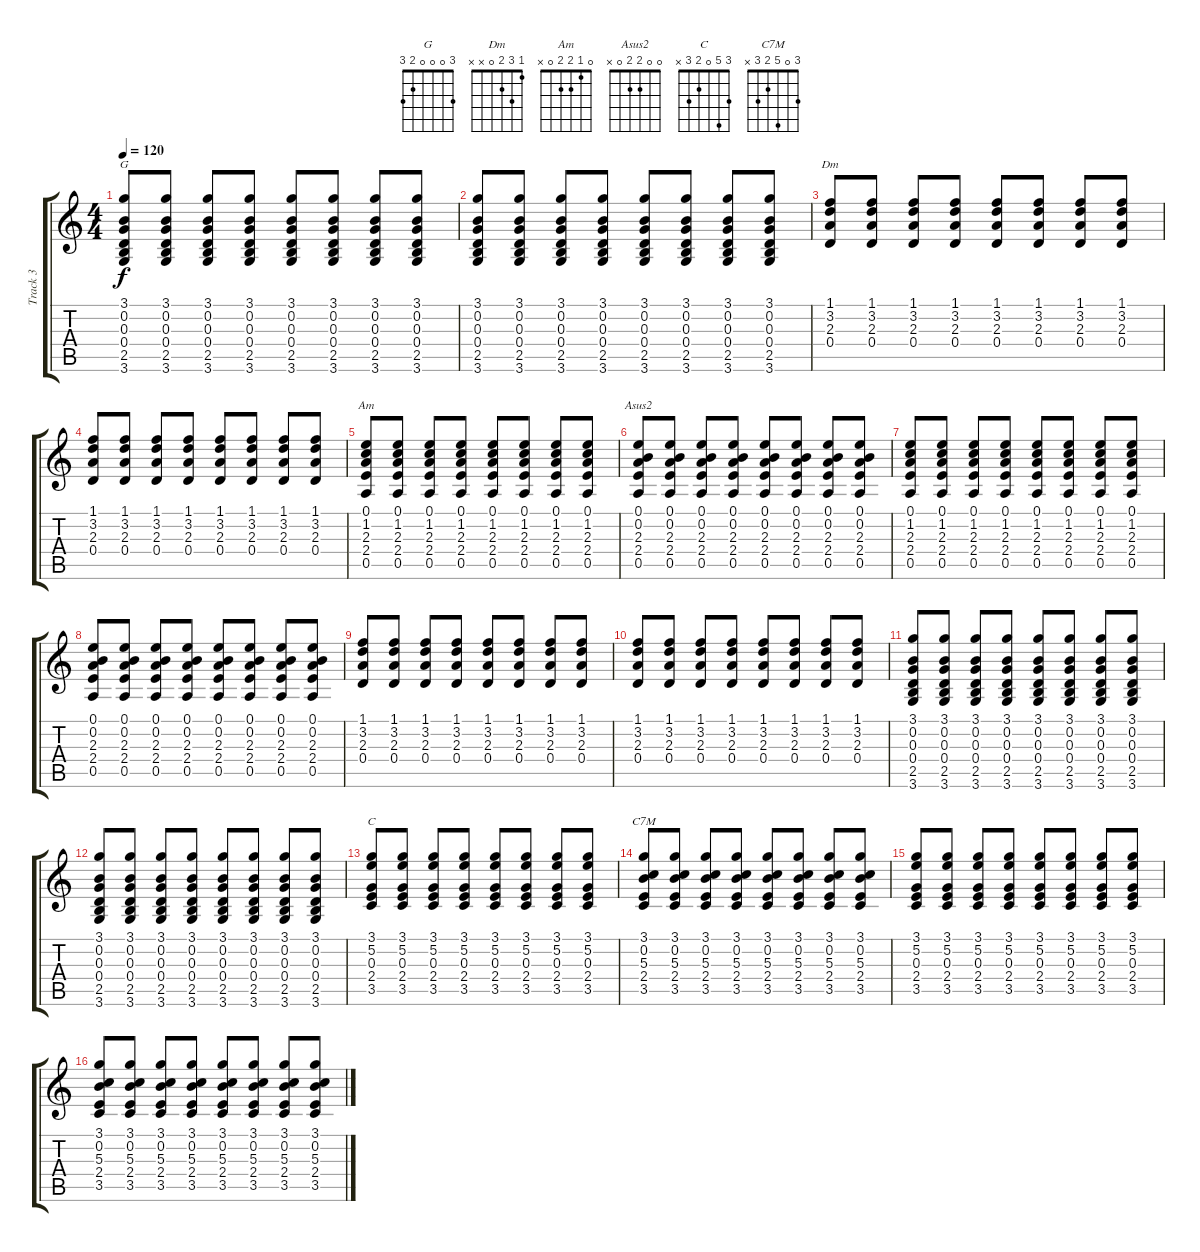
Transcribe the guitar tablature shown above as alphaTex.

\track ("Track 3" "Track 3") {instrument acousticguitarsteel}
\staff {score tabs}
\tuning (E4 B3 G3 D3 A2 E2) {hide}
\chord ("G" 3 0 0 0 2 3)
\chord ("Dm" 1 3 2 0 x x)
\chord ("Am" 0 1 2 2 0 x)
\chord ("Asus2" 0 0 2 2 0 x)
\chord ("C" 3 5 0 2 3 x)
\chord ("C7M" 3 0 5 2 3 x)
\ts (4 4)
\tempo 120
\clef g2
\ks c
(3.1 0.2 0.3 0.4 2.5 3.6).8{ch "G" dy f} (3.1 0.2 0.3 0.4 2.5 3.6).8 (3.1 0.2 0.3 0.4 2.5 3.6).8 (3.1 0.2 0.3 0.4 2.5 3.6).8 (3.1 0.2 0.3 0.4 2.5 3.6).8 (3.1 0.2 0.3 0.4 2.5 3.6).8 (3.1 0.2 0.3 0.4 2.5 3.6).8 (3.1 0.2 0.3 0.4 2.5 3.6).8 |
(3.1 0.2 0.3 0.4 2.5 3.6).8 (3.1 0.2 0.3 0.4 2.5 3.6).8 (3.1 0.2 0.3 0.4 2.5 3.6).8 (3.1 0.2 0.3 0.4 2.5 3.6).8 (3.1 0.2 0.3 0.4 2.5 3.6).8 (3.1 0.2 0.3 0.4 2.5 3.6).8 (3.1 0.2 0.3 0.4 2.5 3.6).8 (3.1 0.2 0.3 0.4 2.5 3.6).8 |
(1.1 3.2 2.3 0.4).8{ch "Dm"} (1.1 3.2 2.3 0.4).8 (1.1 3.2 2.3 0.4).8 (1.1 3.2 2.3 0.4).8 (1.1 3.2 2.3 0.4).8 (1.1 3.2 2.3 0.4).8 (1.1 3.2 2.3 0.4).8 (1.1 3.2 2.3 0.4).8 |
(1.1 3.2 2.3 0.4).8 (1.1 3.2 2.3 0.4).8 (1.1 3.2 2.3 0.4).8 (1.1 3.2 2.3 0.4).8 (1.1 3.2 2.3 0.4).8 (1.1 3.2 2.3 0.4).8 (1.1 3.2 2.3 0.4).8 (1.1 3.2 2.3 0.4).8 |
(0.1 1.2 2.3 2.4 0.5).8{ch "Am"} (0.1 1.2 2.3 2.4 0.5).8 (0.1 1.2 2.3 2.4 0.5).8 (0.1 1.2 2.3 2.4 0.5).8 (0.1 1.2 2.3 2.4 0.5).8 (0.1 1.2 2.3 2.4 0.5).8 (0.1 1.2 2.3 2.4 0.5).8 (0.1 1.2 2.3 2.4 0.5).8 |
(0.1 0.2 2.3 2.4 0.5).8{ch "Asus2"} (0.1 0.2 2.3 2.4 0.5).8 (0.1 0.2 2.3 2.4 0.5).8 (0.1 0.2 2.3 2.4 0.5).8 (0.1 0.2 2.3 2.4 0.5).8 (0.1 0.2 2.3 2.4 0.5).8 (0.1 0.2 2.3 2.4 0.5).8 (0.1 0.2 2.3 2.4 0.5).8 |
(0.1 1.2 2.3 2.4 0.5).8 (0.1 1.2 2.3 2.4 0.5).8 (0.1 1.2 2.3 2.4 0.5).8 (0.1 1.2 2.3 2.4 0.5).8 (0.1 1.2 2.3 2.4 0.5).8 (0.1 1.2 2.3 2.4 0.5).8 (0.1 1.2 2.3 2.4 0.5).8 (0.1 1.2 2.3 2.4 0.5).8 |
(0.1 0.2 2.3 2.4 0.5).8 (0.1 0.2 2.3 2.4 0.5).8 (0.1 0.2 2.3 2.4 0.5).8 (0.1 0.2 2.3 2.4 0.5).8 (0.1 0.2 2.3 2.4 0.5).8 (0.1 0.2 2.3 2.4 0.5).8 (0.1 0.2 2.3 2.4 0.5).8 (0.1 0.2 2.3 2.4 0.5).8 |
(1.1 3.2 2.3 0.4).8 (1.1 3.2 2.3 0.4).8 (1.1 3.2 2.3 0.4).8 (1.1 3.2 2.3 0.4).8 (1.1 3.2 2.3 0.4).8 (1.1 3.2 2.3 0.4).8 (1.1 3.2 2.3 0.4).8 (1.1 3.2 2.3 0.4).8 |
(1.1 3.2 2.3 0.4).8 (1.1 3.2 2.3 0.4).8 (1.1 3.2 2.3 0.4).8 (1.1 3.2 2.3 0.4).8 (1.1 3.2 2.3 0.4).8 (1.1 3.2 2.3 0.4).8 (1.1 3.2 2.3 0.4).8 (1.1 3.2 2.3 0.4).8 |
(3.1 0.2 0.3 0.4 2.5 3.6).8 (3.1 0.2 0.3 0.4 2.5 3.6).8 (3.1 0.2 0.3 0.4 2.5 3.6).8 (3.1 0.2 0.3 0.4 2.5 3.6).8 (3.1 0.2 0.3 0.4 2.5 3.6).8 (3.1 0.2 0.3 0.4 2.5 3.6).8 (3.1 0.2 0.3 0.4 2.5 3.6).8 (3.1 0.2 0.3 0.4 2.5 3.6).8 |
(3.1 0.2 0.3 0.4 2.5 3.6).8 (3.1 0.2 0.3 0.4 2.5 3.6).8 (3.1 0.2 0.3 0.4 2.5 3.6).8 (3.1 0.2 0.3 0.4 2.5 3.6).8 (3.1 0.2 0.3 0.4 2.5 3.6).8 (3.1 0.2 0.3 0.4 2.5 3.6).8 (3.1 0.2 0.3 0.4 2.5 3.6).8 (3.1 0.2 0.3 0.4 2.5 3.6).8 |
(3.1 5.2 0.3 2.4 3.5).8{ch "C"} (3.1 5.2 0.3 2.4 3.5).8 (3.1 5.2 0.3 2.4 3.5).8 (3.1 5.2 0.3 2.4 3.5).8 (3.1 5.2 0.3 2.4 3.5).8 (3.1 5.2 0.3 2.4 3.5).8 (3.1 5.2 0.3 2.4 3.5).8 (3.1 5.2 0.3 2.4 3.5).8 |
(3.1 0.2 5.3 2.4 3.5).8{ch "C7M"} (3.1 0.2 5.3 2.4 3.5).8 (3.1 0.2 5.3 2.4 3.5).8 (3.1 0.2 5.3 2.4 3.5).8 (3.1 0.2 5.3 2.4 3.5).8 (3.1 0.2 5.3 2.4 3.5).8 (3.1 0.2 5.3 2.4 3.5).8 (3.1 0.2 5.3 2.4 3.5).8 |
(3.1 5.2 0.3 2.4 3.5).8 (3.1 5.2 0.3 2.4 3.5).8 (3.1 5.2 0.3 2.4 3.5).8 (3.1 5.2 0.3 2.4 3.5).8 (3.1 5.2 0.3 2.4 3.5).8 (3.1 5.2 0.3 2.4 3.5).8 (3.1 5.2 0.3 2.4 3.5).8 (3.1 5.2 0.3 2.4 3.5).8 |
(3.1 0.2 5.3 2.4 3.5).8 (3.1 0.2 5.3 2.4 3.5).8 (3.1 0.2 5.3 2.4 3.5).8 (3.1 0.2 5.3 2.4 3.5).8 (3.1 0.2 5.3 2.4 3.5).8 (3.1 0.2 5.3 2.4 3.5).8 (3.1 0.2 5.3 2.4 3.5).8 (3.1 0.2 5.3 2.4 3.5).8
